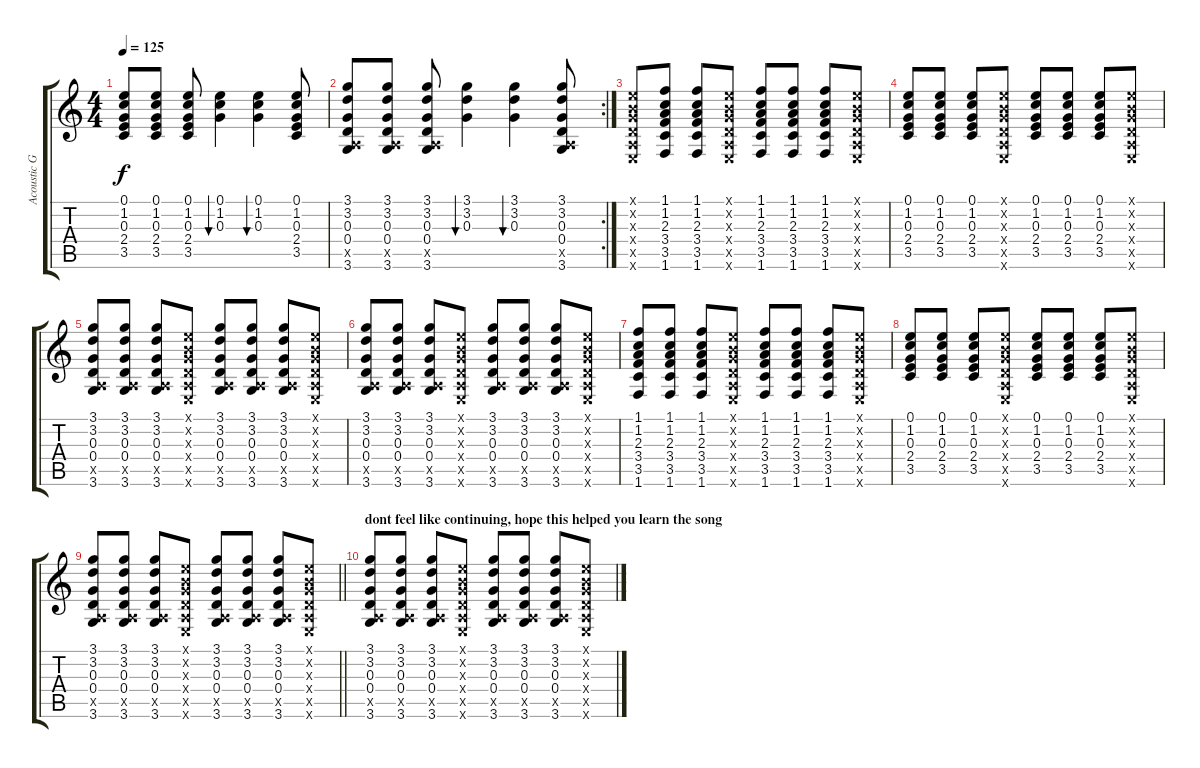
\track ("Acoustic Guitar" "Acoustic G") {instrument acousticguitarsteel}
\staff {score tabs}
\tuning (E4 B3 G3 D3 A2 E2) {hide}
\ts (4 4)
\tempo 125
\clef g2
\ks c
(0.1 1.2 0.3 2.4 3.5).8{dy f} (0.1 1.2 0.3 2.4 3.5).8 (0.1 1.2 0.3 2.4 3.5).8 (0.1 1.2 0.3).4{bu 60} (0.1 1.2 0.3).4{bu 60} (0.1 1.2 0.3 2.4 3.5).8 |
\rc 2
(3.1 3.2 0.3 0.4 0.5{x} 3.6).8 (3.1 3.2 0.3 0.4 0.5{x} 3.6).8 (3.1 3.2 0.3 0.4 0.5{x} 3.6).8 (3.1 3.2 0.3).4{bu 60} (3.1 3.2 0.3).4{bu 60} (3.1 3.2 0.3 0.4 0.5{x} 3.6).8 |
(0.1{x} 0.2{x} 0.3{x} 0.4{x} 0.5{x} 0.6{x}).8 (1.1 1.2 2.3 3.4 3.5 1.6).8 (1.1 1.2 2.3 3.4 3.5 1.6).8 (0.1{x} 0.2{x} 0.3{x} 0.4{x} 0.5{x} 0.6{x}).8 (1.1 1.2 2.3 3.4 3.5 1.6).8 (1.1 1.2 2.3 3.4 3.5 1.6).8 (1.1 1.2 2.3 3.4 3.5 1.6).8 (0.1{x} 0.2{x} 0.3{x} 0.4{x} 0.5{x} 0.6{x}).8 |
(0.1 1.2 0.3 2.4 3.5).8 (0.1 1.2 0.3 2.4 3.5).8 (0.1 1.2 0.3 2.4 3.5).8 (0.1{x} 0.2{x} 0.3{x} 0.4{x} 0.5{x} 0.6{x}).8 (0.1 1.2 0.3 2.4 3.5).8 (0.1 1.2 0.3 2.4 3.5).8 (0.1 1.2 0.3 2.4 3.5).8 (0.1{x} 0.2{x} 0.3{x} 0.4{x} 0.5{x} 0.6{x}).8 |
(3.1 3.2 0.3 0.4 0.5{x} 3.6).8 (3.1 3.2 0.3 0.4 0.5{x} 3.6).8 (3.1 3.2 0.3 0.4 0.5{x} 3.6).8 (0.1{x} 0.2{x} 0.3{x} 0.4{x} 0.5{x} 0.6{x}).8 (3.1 3.2 0.3 0.4 0.5{x} 3.6).8 (3.1 3.2 0.3 0.4 0.5{x} 3.6).8 (3.1 3.2 0.3 0.4 0.5{x} 3.6).8 (0.1{x} 0.2{x} 0.3{x} 0.4{x} 0.5{x} 0.6{x}).8 |
(3.1 3.2 0.3 0.4 0.5{x} 3.6).8 (3.1 3.2 0.3 0.4 0.5{x} 3.6).8 (3.1 3.2 0.3 0.4 0.5{x} 3.6).8 (0.1{x} 0.2{x} 0.3{x} 0.4{x} 0.5{x} 0.6{x}).8 (3.1 3.2 0.3 0.4 0.5{x} 3.6).8 (3.1 3.2 0.3 0.4 0.5{x} 3.6).8 (3.1 3.2 0.3 0.4 0.5{x} 3.6).8 (0.1{x} 0.2{x} 0.3{x} 0.4{x} 0.5{x} 0.6{x}).8 |
(1.1 1.2 2.3 3.4 3.5 1.6).8 (1.1 1.2 2.3 3.4 3.5 1.6).8 (1.1 1.2 2.3 3.4 3.5 1.6).8 (0.1{x} 0.2{x} 0.3{x} 0.4{x} 0.5{x} 0.6{x}).8 (1.1 1.2 2.3 3.4 3.5 1.6).8 (1.1 1.2 2.3 3.4 3.5 1.6).8 (1.1 1.2 2.3 3.4 3.5 1.6).8 (0.1{x} 0.2{x} 0.3{x} 0.4{x} 0.5{x} 0.6{x}).8 |
(0.1 1.2 0.3 2.4 3.5).8 (0.1 1.2 0.3 2.4 3.5).8 (0.1 1.2 0.3 2.4 3.5).8 (0.1{x} 0.2{x} 0.3{x} 0.4{x} 0.5{x} 0.6{x}).8 (0.1 1.2 0.3 2.4 3.5).8 (0.1 1.2 0.3 2.4 3.5).8 (0.1 1.2 0.3 2.4 3.5).8 (0.1{x} 0.2{x} 0.3{x} 0.4{x} 0.5{x} 0.6{x}).8 |
\barLineRight lightlight
(3.1 3.2 0.3 0.4 0.5{x} 3.6).8 (3.1 3.2 0.3 0.4 0.5{x} 3.6).8 (3.1 3.2 0.3 0.4 0.5{x} 3.6).8 (0.1{x} 0.2{x} 0.3{x} 0.4{x} 0.5{x} 0.6{x}).8 (3.1 3.2 0.3 0.4 0.5{x} 3.6).8 (3.1 3.2 0.3 0.4 0.5{x} 3.6).8 (3.1 3.2 0.3 0.4 0.5{x} 3.6).8 (0.1{x} 0.2{x} 0.3{x} 0.4{x} 0.5{x} 0.6{x}).8 |
\section ("" "dont feel like continuing, hope this helped you learn the song")
(3.1 3.2 0.3 0.4 0.5{x} 3.6).8 (3.1 3.2 0.3 0.4 0.5{x} 3.6).8 (3.1 3.2 0.3 0.4 0.5{x} 3.6).8 (0.1{x} 0.2{x} 0.3{x} 0.4{x} 0.5{x} 0.6{x}).8 (3.1 3.2 0.3 0.4 0.5{x} 3.6).8 (3.1 3.2 0.3 0.4 0.5{x} 3.6).8 (3.1 3.2 0.3 0.4 0.5{x} 3.6).8 (0.1{x} 0.2{x} 0.3{x} 0.4{x} 0.5{x} 0.6{x}).8
